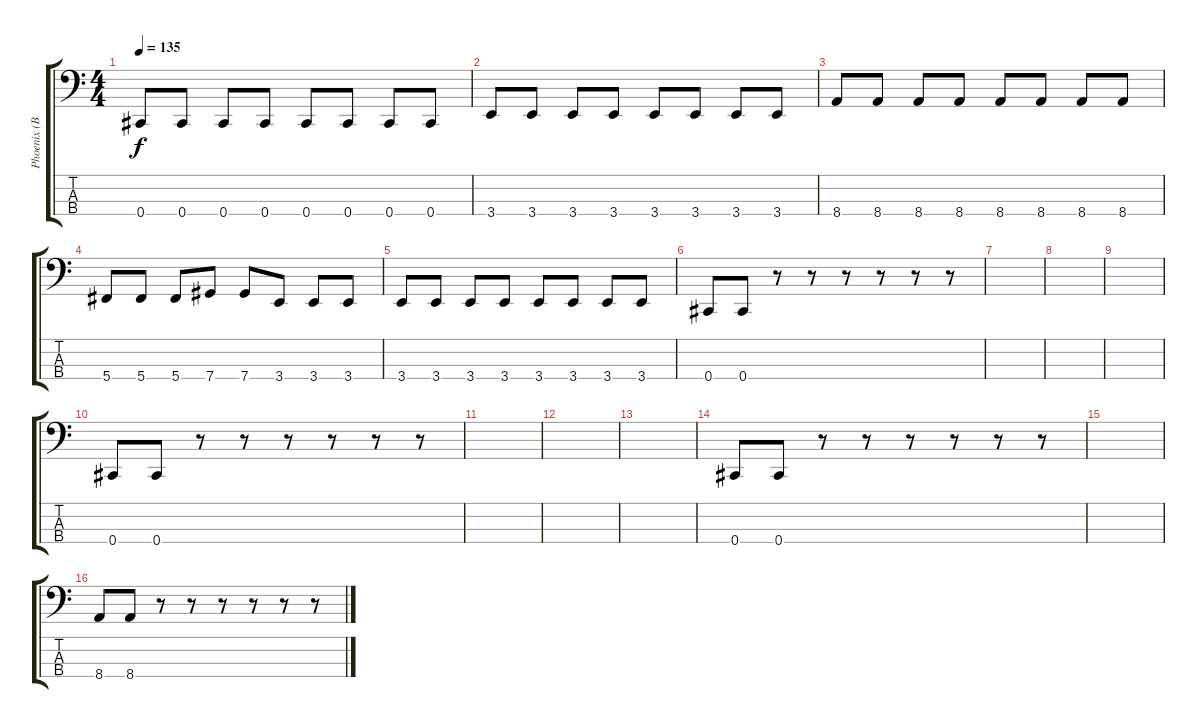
\track ("Phoenix (Bass)" "Phoenix (B") {instrument electricbassfinger}
\staff {score tabs}
\tuning (Gb2 Db2 Ab1 Db1) {hide}
\ts (4 4)
\tempo 135
\clef f4
\ks c
0.4.8{dy f} 0.4.8 0.4.8 0.4.8 0.4.8 0.4.8 0.4.8 0.4.8 |
3.4.8 3.4.8 3.4.8 3.4.8 3.4.8 3.4.8 3.4.8 3.4.8 |
8.4.8 8.4.8 8.4.8 8.4.8 8.4.8 8.4.8 8.4.8 8.4.8 |
5.4.8 5.4.8 5.4.8 7.4.8 7.4.8 3.4.8 3.4.8 3.4.8 |
3.4.8 3.4.8 3.4.8 3.4.8 3.4.8 3.4.8 3.4.8 3.4.8 |
0.4.8 0.4.8 r.8 r.8 r.8 r.8 r.8 r.8 |
|
|
|
0.4.8 0.4.8 r.8 r.8 r.8 r.8 r.8 r.8 |
|
|
|
0.4.8 0.4.8 r.8 r.8 r.8 r.8 r.8 r.8 |
|
8.4.8 8.4.8 r.8 r.8 r.8 r.8 r.8 r.8
